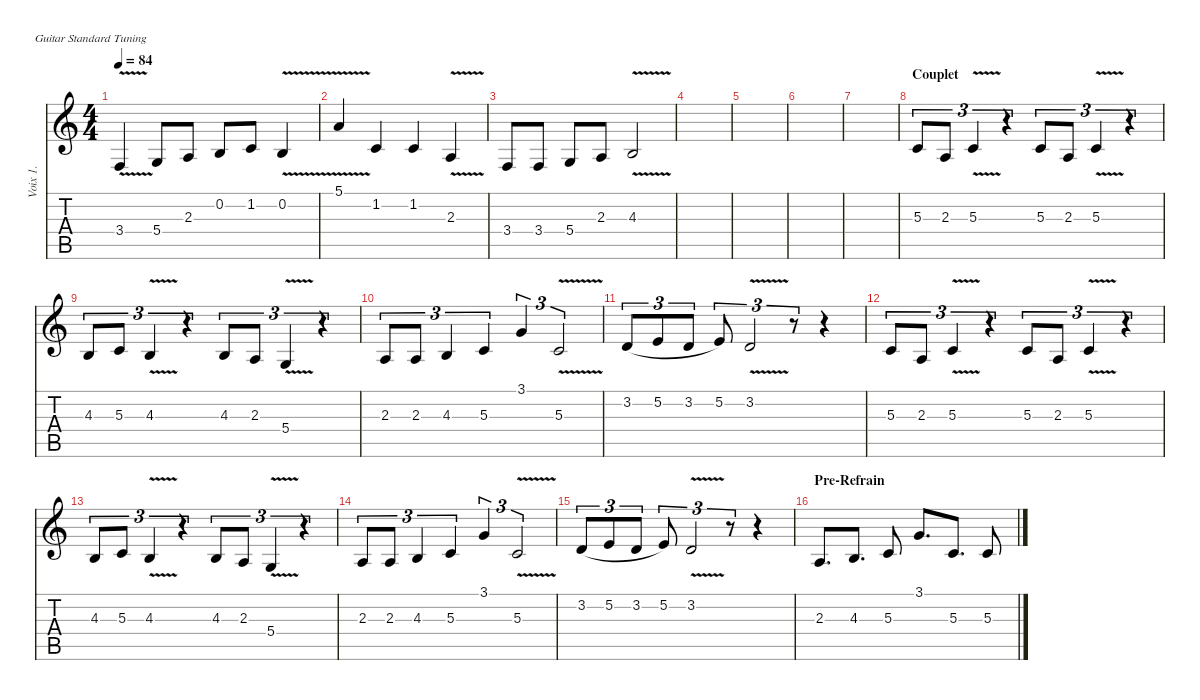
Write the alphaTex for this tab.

\defaultSystemsLayout 4
\hideDynamics
\bracketExtendMode nobrackets
\otherSystemsTrackNameOrientation horizontal
\track ("Singer" "Voix 1.") {instrument voiceoohs}
\staff {score tabs}
\tuning (E4 B3 G3 D3 A2 E2)
\ts (4 4)
\tempo 84
\clef g2
\ks aminor
3.4{v}.4{dy mf beam Up} 5.4.8{beam Up} 2.3.8{beam Up} 0.2.8{beam Up} 1.2.8{beam Up} 0.2{v}.4{beam Up} |
5.1{v}.4{beam Up} 1.2.4{beam Up} 1.2.4{beam Up} 2.3{v}.4{beam Up} |
3.4.8{beam Up} 3.4.8{beam Up} 5.4.8{beam Up} 2.3.8{beam Up} 4.3{v}.2{beam Up} |
|
|
|
|
\section ("" "Couplet")
5.3.8{tu (3 2) dy f beam Up} 2.3.8{tu (3 2) beam Up} 5.3{v}.4{tu (3 2) beam Up} r.4{tu (3 2) beam Up} 5.3.8{tu (3 2) beam Up} 2.3.8{tu (3 2) beam Up} 5.3{v}.4{tu (3 2) beam Up} r.4{tu (3 2) beam Up} |
4.3.8{tu (3 2) beam Up} 5.3.8{tu (3 2) beam Up} 4.3{v}.4{tu (3 2) beam Up} r.4{tu (3 2) beam Up} 4.3.8{tu (3 2) beam Up} 2.3.8{tu (3 2) beam Up} 5.4{v}.4{tu (3 2) beam Up} r.4{tu (3 2) beam Up} |
2.3.8{tu (3 2) beam Up} 2.3.8{tu (3 2) beam Up} 4.3.4{tu (3 2) beam Up} 5.3.4{tu (3 2) beam Up} 3.1.4{tu (3 2) beam Up} 5.3{v}.2{tu (3 2) beam Up} |
3.2.8{tu (3 2) dy mf legatoorigin beam Up} 5.2.8{tu (3 2) legatoorigin beam Up} 3.2.8{tu (3 2) dy f legatoorigin beam Up} 5.2.8{tu (3 2) dy mf beam Up} 3.2{v}.2{tu (3 2) dy f beam Up} r.8{tu (3 2) beam Up} r.4{beam Up} |
5.3.8{tu (3 2) beam Up} 2.3.8{tu (3 2) beam Up} 5.3{v}.4{tu (3 2) beam Up} r.4{tu (3 2) beam Up} 5.3.8{tu (3 2) beam Up} 2.3.8{tu (3 2) beam Up} 5.3{v}.4{tu (3 2) beam Up} r.4{tu (3 2) beam Up} |
4.3.8{tu (3 2) beam Up} 5.3.8{tu (3 2) beam Up} 4.3{v}.4{tu (3 2) beam Up} r.4{tu (3 2) beam Up} 4.3.8{tu (3 2) beam Up} 2.3.8{tu (3 2) beam Up} 5.4{v}.4{tu (3 2) beam Up} r.4{tu (3 2) beam Up} |
2.3.8{tu (3 2) beam Up} 2.3.8{tu (3 2) beam Up} 4.3.4{tu (3 2) beam Up} 5.3.4{tu (3 2) beam Up} 3.1.4{tu (3 2) beam Up} 5.3{v}.2{tu (3 2) beam Up} |
3.2.8{tu (3 2) dy mf legatoorigin beam Up} 5.2.8{tu (3 2) legatoorigin beam Up} 3.2.8{tu (3 2) dy f legatoorigin beam Up} 5.2.8{tu (3 2) dy mf beam Up} 3.2{v}.2{tu (3 2) dy f beam Up} r.8{tu (3 2) beam Up} r.4{beam Up} |
\section ("" "Pre-Refrain")
2.3.8{d dy mf beam Up} 4.3.8{d beam Up} 5.3.8{beam Up} 3.1.8{d beam Up} 5.3.8{d beam Up} 5.3.8{beam Up}
